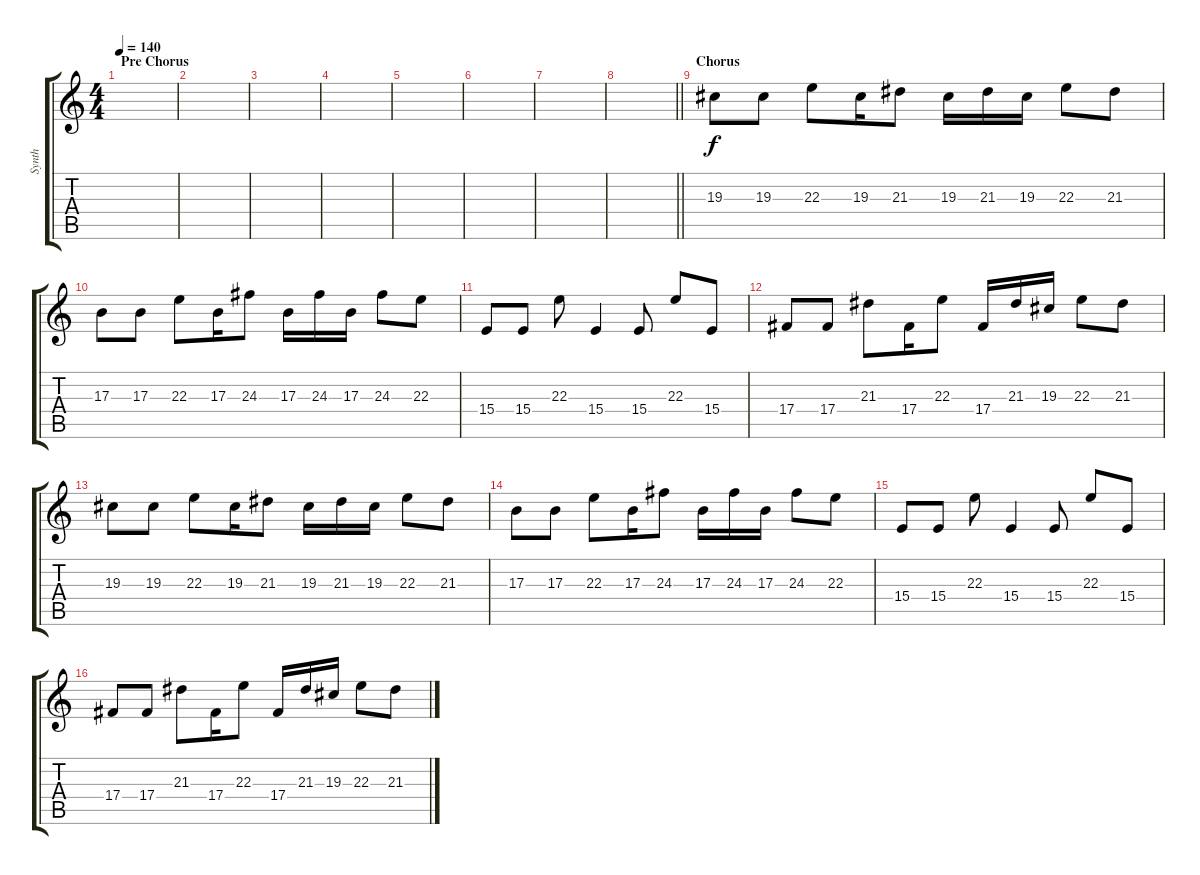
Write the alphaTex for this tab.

\track ("Synth" "Synth") {instrument lead1square}
\staff {score tabs}
\tuning (Eb4 Bb3 Gb3 Db3 Ab2 Eb2) {hide}
\ts (4 4)
\section ("" "Pre Chorus")
\tempo 140
\clef g2
\ks c
|
|
|
|
|
|
|
\barLineRight lightlight
|
\section ("" "Chorus")
19.3.8 19.3.8 22.3.8 19.3.16 21.3.8 19.3.16 21.3.16 19.3.16 22.3.8 21.3.8 |
17.3.8 17.3.8 22.3.8 17.3.16 24.3.8 17.3.16 24.3.16 17.3.16 24.3.8 22.3.8 |
15.4.8 15.4.8 22.3.8 15.4.4 15.4.8 22.3.8 15.4.8 |
17.4.8 17.4.8 21.3.8 17.4.16 22.3.8 17.4.16 21.3.16 19.3.16 22.3.8 21.3.8 |
19.3.8 19.3.8 22.3.8 19.3.16 21.3.8 19.3.16 21.3.16 19.3.16 22.3.8 21.3.8 |
17.3.8 17.3.8 22.3.8 17.3.16 24.3.8 17.3.16 24.3.16 17.3.16 24.3.8 22.3.8 |
15.4.8 15.4.8 22.3.8 15.4.4 15.4.8 22.3.8 15.4.8 |
17.4.8 17.4.8 21.3.8 17.4.16 22.3.8 17.4.16 21.3.16 19.3.16 22.3.8 21.3.8
